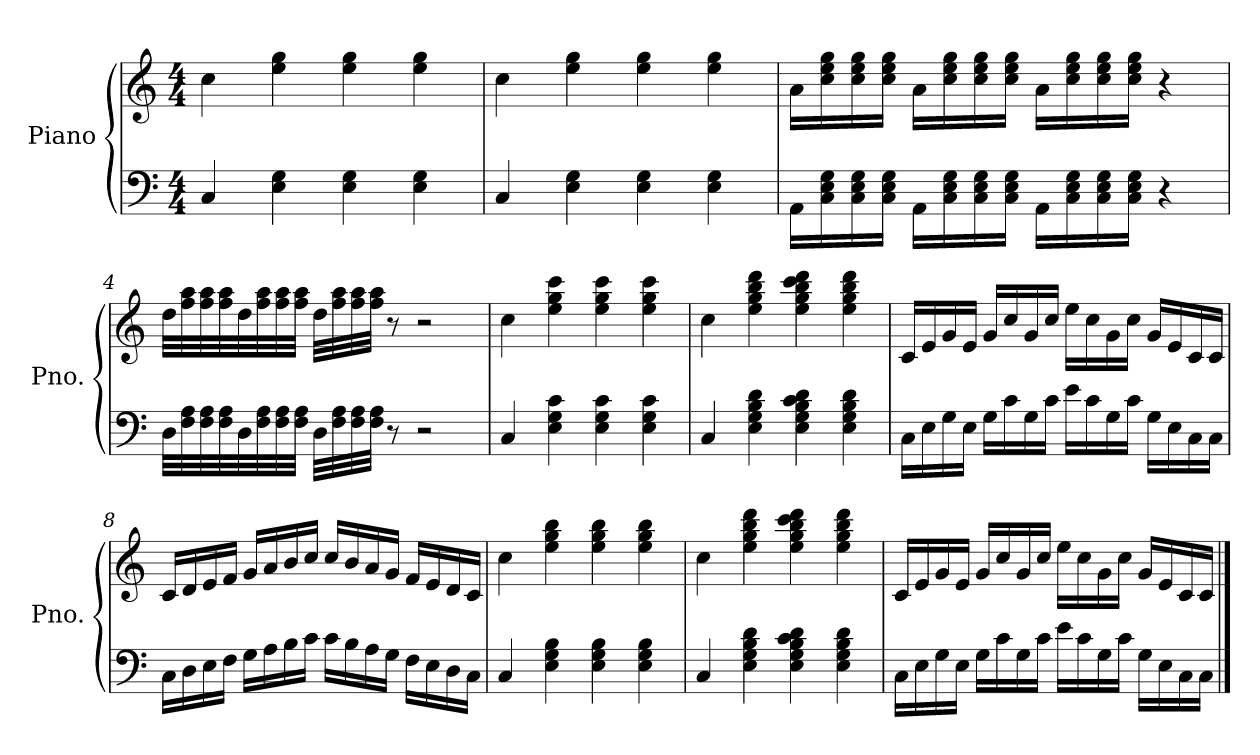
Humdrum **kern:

**kern	**kern
*part2	*part1
*staff2	*staff1
*I"Piano	*I"Piano
*I'Pno.	*I'Pno.
*clefF4	*clefG2
*k[]	*k[]
*M4/4	*M4/4
=1	=1
4C>/	4cc>\
4E\>> 4G\>>	4ee\>> 4gg\>>
4E\>> 4G\>>	4ee\>> 4gg\>>
4E\>> 4G\>>	4ee\>> 4gg\>>
=2	=2
4C>/	4cc>\
4E\>> 4G\>>	4ee\>> 4gg\>>
4E\>> 4G\>>	4ee\>> 4gg\>>
4E\>> 4G\>>	4ee\>> 4gg\>>
=3	=3
16AA>\LL	16a>\LL
16C\>>> 16E\>>> 16G\>>>	16cc\>>> 16ee\>>> 16gg\>>>
16C\>>> 16E\>>> 16G\>>>	16cc\>>> 16ee\>>> 16gg\>>>
16C\>>> 16E\>>> 16G\>>>JJ	16cc\>>> 16ee\>>> 16gg\>>>JJ
16AA>\LL	16a>\LL
16C\>>> 16E\>>> 16G\>>>	16cc\>>> 16ee\>>> 16gg\>>>
16C\>>> 16E\>>> 16G\>>>	16cc\>>> 16ee\>>> 16gg\>>>
16C\>>> 16E\>>> 16G\>>>JJ	16cc\>>> 16ee\>>> 16gg\>>>JJ
16AA>\LL	16a>\LL
16C\>>> 16E\>>> 16G\>>>	16cc\>>> 16ee\>>> 16gg\>>>
16C\>>> 16E\>>> 16G\>>>	16cc\>>> 16ee\>>> 16gg\>>>
16C\>>> 16E\>>> 16G\>>>JJ	16cc\>>> 16ee\>>> 16gg\>>>JJ
4r	4r
=4	=4
32D>\LLL	32dd>\LLL
32F\>> 32A\>>	32ff\>> 32aa\>>
32F\>> 32A\>>	32ff\>> 32aa\>>
32F\>> 32A\>>	32ff\>> 32aa\>>
32D>\	32dd>\
32F\>> 32A\>>	32ff\>> 32aa\>>
32F\>> 32A\>>	32ff\>> 32aa\>>
32F\>> 32A\>>JJJ	32ff\>> 32aa\>>JJJ
32D>\LLL	32dd>\LLL
32F\>> 32A\>>	32ff\>> 32aa\>>
32F\>> 32A\>>	32ff\>> 32aa\>>
32F\>> 32A\>>JJJ	32ff\>> 32aa\>>JJJ
8r	8r
2r	2r
!!LO:LB:g=z
=5	=5
4C>/	4cc>\
4E\>>> 4G\>>> 4c\>>>	4ee\>>> 4gg\>>> 4ccc\>>>
4E\>>> 4G\>>> 4c\>>>	4ee\>>> 4gg\>>> 4ccc\>>>
4E\>>> 4G\>>> 4c\>>>	4ee\>>> 4gg\>>> 4ccc\>>>
=6	=6
4C>/	4cc>\
4E\>>>> 4G\>>>> 4B\>>>> 4d\>>>>	4ee\>>>> 4gg\>>>> 4bb\>>>> 4ddd\>>>>
4E\>>>>> 4G\>>>>> 4B\>>>>> 4c\>>>>> 4d\>>>>>	4ee\>>>>> 4gg\>>>>> 4bb\>>>>> 4ccc\>>>>> 4ddd\>>>>>
4E\>>>> 4G\>>>> 4B\>>>> 4d\>>>>	4ee\>>>> 4gg\>>>> 4bb\>>>> 4ddd\>>>>
=7	=7
16C>\LL	16c>/LL
16E>\	16e>/
16G>\	16g>/
16E>\JJ	16e>/JJ
16G>\LL	16g>/LL
16c>\	16cc>/
16G>\	16g>/
16c>\JJ	16cc>/JJ
16e>\LL	16ee>\LL
16c>\	16cc>\
16G>\	16g>\
16c>\JJ	16cc>\JJ
16G>\LL	16g>/LL
16E>\	16e>/
16C>\	16c>/
16C>\JJ	16c>/JJ
=8	=8
16C>\LL	16c>/LL
16D>\	16d>/
16E>\	16e>/
16F>\JJ	16f>/JJ
16G>\LL	16g>/LL
16A>\	16a>/
16B>\	16b>/
16c>\JJ	16cc>/JJ
16c>\LL	16cc>/LL
16B>\	16b>/
16A>\	16a>/
16G>\JJ	16g>/JJ
16F>\LL	16f>/LL
16E>\	16e>/
16D>\	16d>/
16C>\JJ	16c>/JJ
!!LO:LB:g=z
=9	=9
4C>/	4cc>\
4E\>>> 4G\>>> 4B\>>>	4ee\>>> 4gg\>>> 4bb\>>>
4E\>>> 4G\>>> 4B\>>>	4ee\>>> 4gg\>>> 4bb\>>>
4E\>>> 4G\>>> 4B\>>>	4ee\>>> 4gg\>>> 4bb\>>>
=10	=10
4C>/	4cc>\
4E\>>>> 4G\>>>> 4B\>>>> 4d\>>>>	4ee\>>>> 4gg\>>>> 4bb\>>>> 4ddd\>>>>
4E\>>>>> 4G\>>>>> 4B\>>>>> 4c\>>>>> 4d\>>>>>	4ee\>>>>> 4gg\>>>>> 4bb\>>>>> 4ccc\>>>>> 4ddd\>>>>>
4E\>>>> 4G\>>>> 4B\>>>> 4d\>>>>	4ee\>>>> 4gg\>>>> 4bb\>>>> 4ddd\>>>>
=11	=11
16C>\LL	16c>/LL
16E>\	16e>/
16G>\	16g>/
16E>\JJ	16e>/JJ
16G>\LL	16g>/LL
16c>\	16cc>/
16G>\	16g>/
16c>\JJ	16cc>/JJ
16e>\LL	16ee>\LL
16c>\	16cc>\
16G>\	16g>\
16c>\JJ	16cc>\JJ
16G>\LL	16g>/LL
16E>\	16e>/
16C>\	16c>/
16C>\JJ	16c>/JJ
==	==
*-	*-
